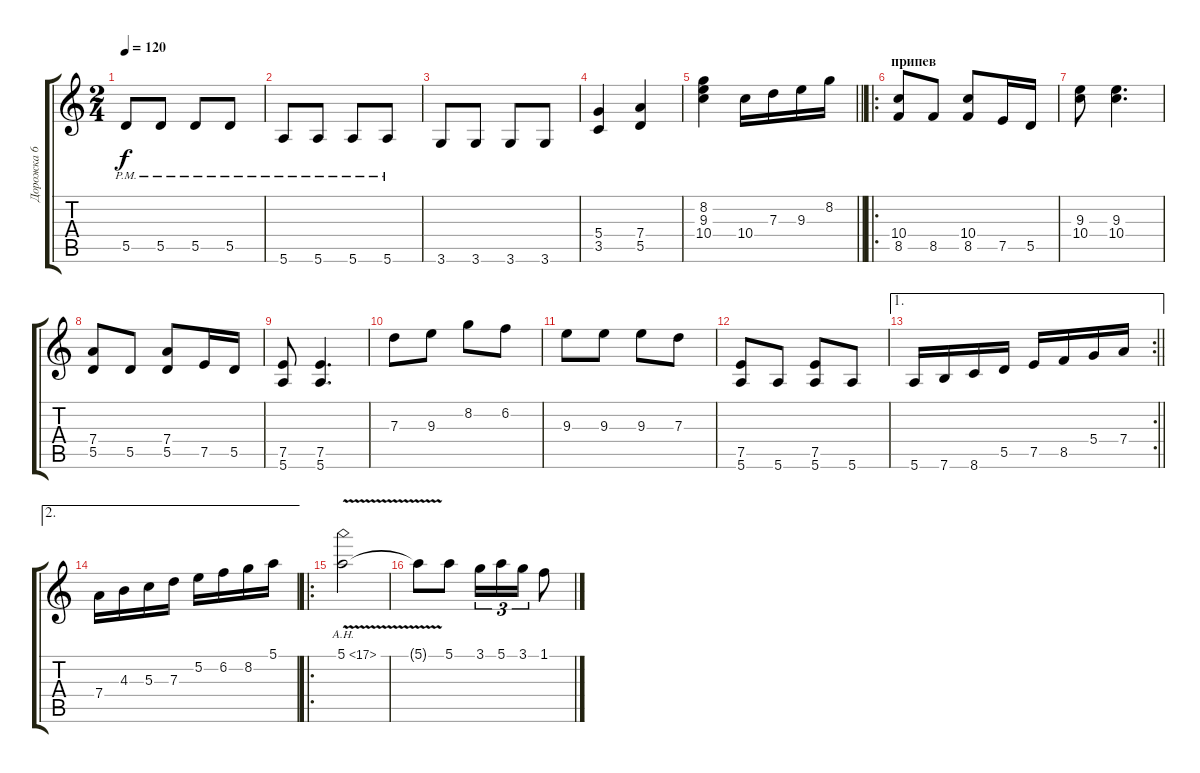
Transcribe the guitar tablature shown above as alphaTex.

\track ("Дорожка 6" "Дорожка 6") {solo instrument distortionguitar}
\staff {score tabs}
\tuning (E4 B3 G3 D3 A2 E2) {hide}
\ts (2 4)
\tempo 120
\clef g2
\ks c
5.5{pm}.8{dy f} 5.5{pm}.8 5.5{pm}.8 5.5{pm}.8 |
5.6{pm}.8 5.6{pm}.8 5.6{pm}.8 5.6{pm}.8 |
3.6.8 3.6.8 3.6.8 3.6.8 |
(5.4 3.5).4 (7.4 5.5).4 |
\barLineRight lightlight
(8.2 9.3 10.4).4 10.4.16 7.3.16 9.3.16 8.2.16 |
\ro
\section ("" "припев")
(10.4 8.5).8 8.5.8 (10.4 8.5).8 7.5.16 5.5.16 |
(9.3 10.4).8 (9.3 10.4).4{d} |
(7.4 5.5).8 5.5.8 (7.4 5.5).8 7.5.16 5.5.16 |
(7.5 5.6).8 (7.5 5.6).4{d} |
7.3.8 9.3.8 8.2.8 6.2.8 |
9.3.8 9.3.8 9.3.8 7.3.8 |
(7.5 5.6).8 5.6.8 (7.5 5.6).8 5.6.8 |
\ae 1
\rc 2
\barLineRight lightlight
5.6.16 7.6.16 8.6.16 5.5.16 7.5.16 8.5.16 5.4.16 7.4.16 |
\ae 2
7.4.16 4.3.16 5.3.16 7.3.16 5.2.16 6.2.16 8.2.16 5.1.16 |
\ro
5.1{ah 12 v}.2 |
5.1{t}.8 5.1.8 3.1.16{tu (3 2)} 5.1.16{tu (3 2)} 3.1.16{tu (3 2)} 1.1.8
